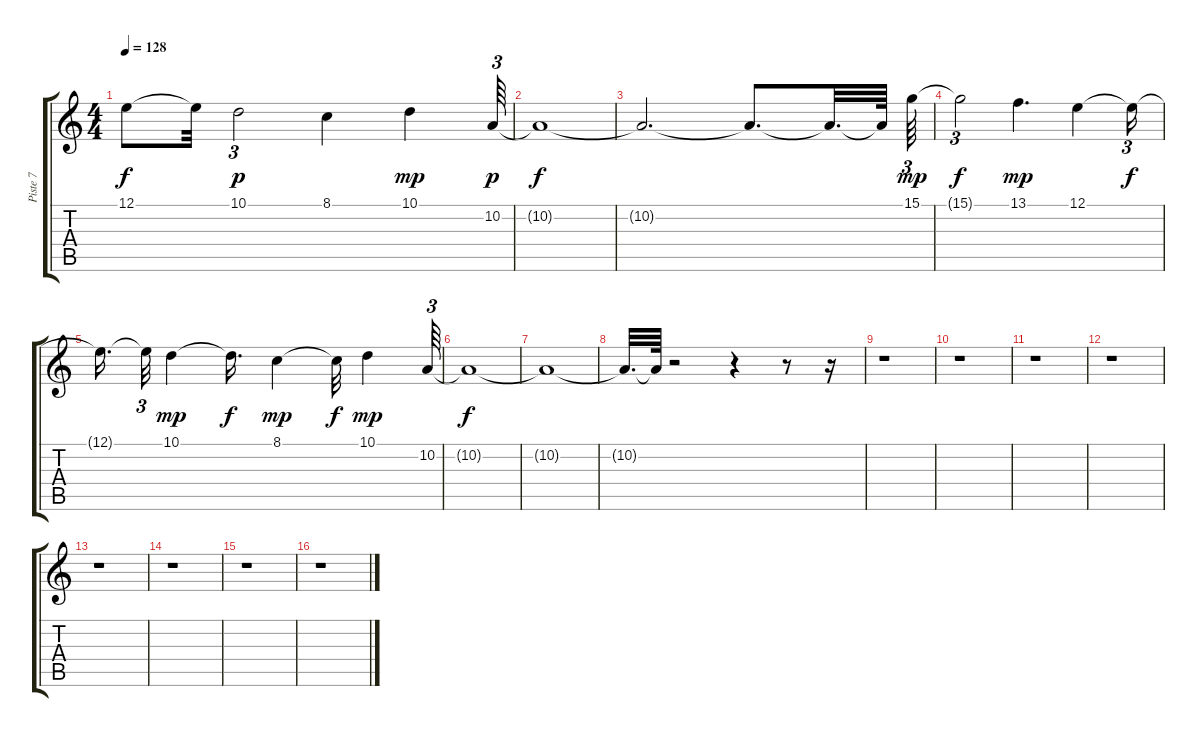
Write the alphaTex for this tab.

\track ("Piste 7" "Piste 7") {instrument fx7echoes}
\staff {score tabs}
\tuning (E4 B3 G3 D3 A2 E2) {hide}
\ts (4 4)
\tempo 128
\clef g2
\ks c
12.1{t}.8{dy f} 12.1{t}.32 10.1.2{tu (3 2) dy p} 8.1.4 10.1.4{dy mp} 10.2.64{tu (3 2) dy p} |
10.2{t}.1{dy f} |
10.2{t}.2{d} 10.2{t}.8{d} 10.2{t}.32{d} 10.2{t}.64 15.1.64{tu (3 2) dy mp} |
15.1{t}.2{tu (3 2) dy f} 13.1.4{d dy mp} 12.1.4 12.1{t}.16{tu (3 2) dy f} |
12.1{t}.16{d} 12.1{t}.32{tu (3 2)} 10.1.4{dy mp} 10.1{t}.16{d dy f} 8.1.4{dy mp} 8.1{t}.32{dy f} 10.1.4{dy mp} 10.2.64{tu (3 2)} |
10.2{t}.1{dy f} |
10.2{t}.1 |
10.2{t}.32{d} 10.2{t}.64 r.2 r.4 r.8 r.16 |
r.1 |
r.1 |
r.1 |
r.1 |
r.1 |
r.1 |
r.1 |
r.1
